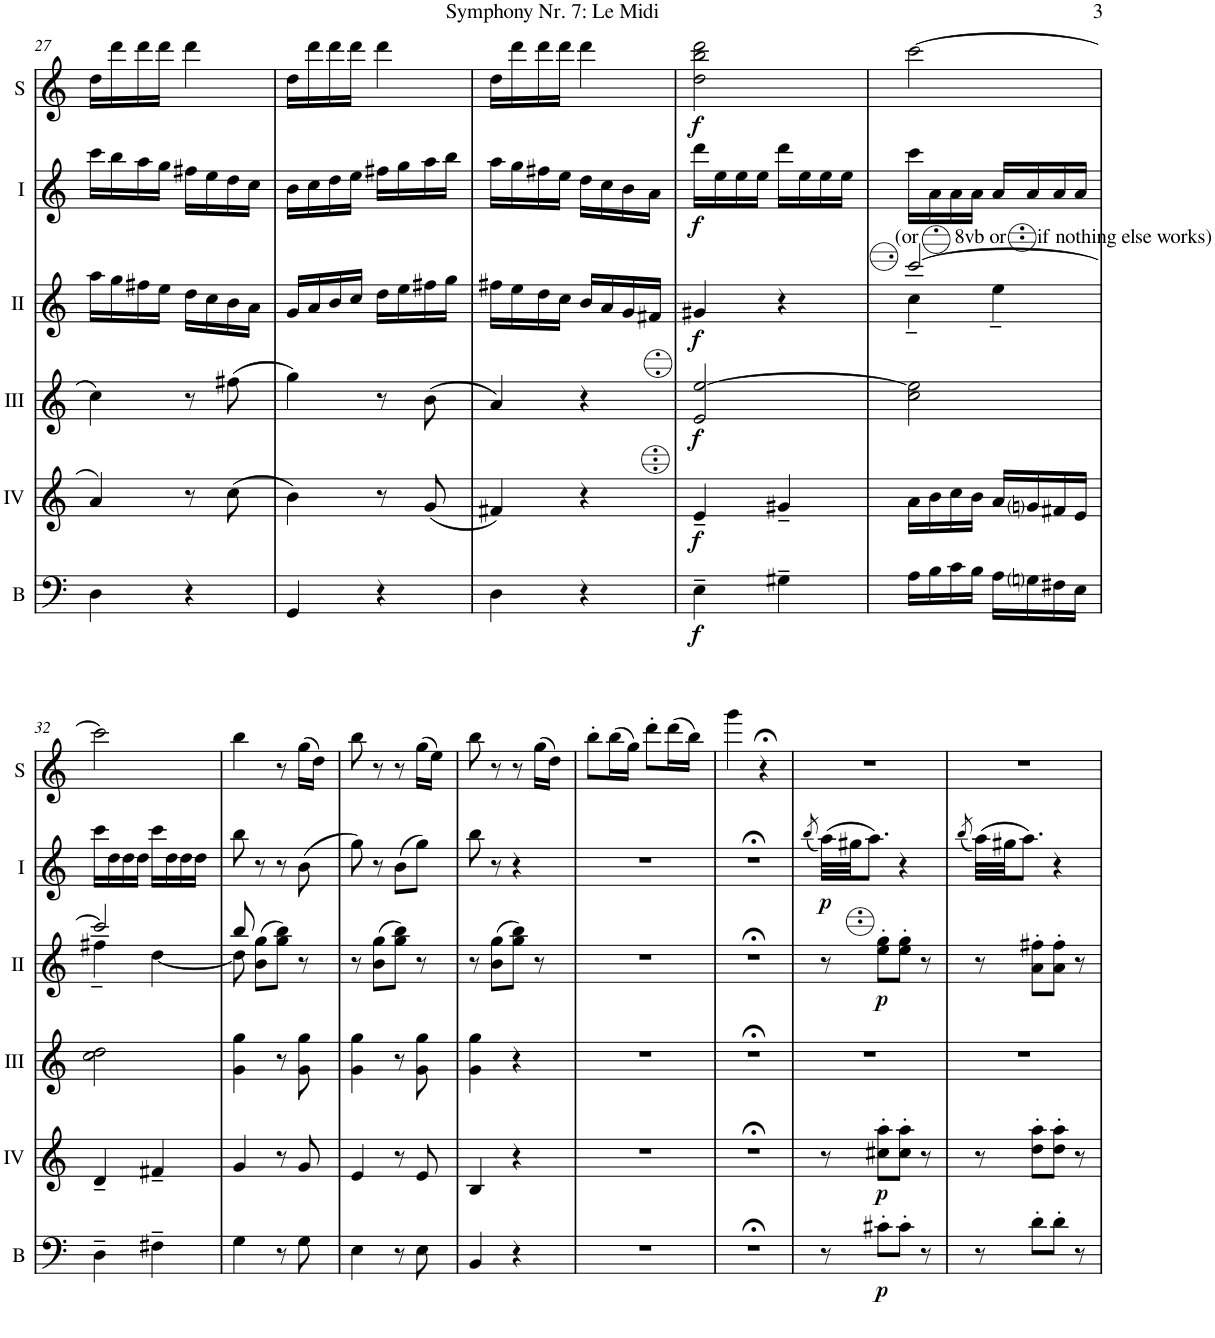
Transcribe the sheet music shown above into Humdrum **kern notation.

**kern	**dynam	**kern	**dynam	**kern	**dynam	**kern	**dynam	**kern	**dynam	**kern	**dynam
*part6	*part6	*part5	*part5	*part4	*part4	*part3	*part3	*part2	*part2	*part1	*part1
*staff6	*staff6	*staff5	*staff5	*staff4	*staff4	*staff3	*staff3	*staff2	*staff2	*staff1	*staff1
*I"Bass	*	*I"Acc. 4	*	*I"Acc. 3	*	*I"Acc. 2	*	*I"Acc. 1	*	*I"Solo	*
*I'B	*	*	*	*	*	*	*	*	*	*I'S	*
!!LO:PB:g=z
*clefF4	*	*clefG2	*	*clefG2	*	*clefG2	*	*clefG2	*	*clefG2	*
*Trd7c12	*	*Trd7c12	*	*Trd7c12	*	*	*	*	*	*	*
*k[]	*	*k[]	*	*k[]	*	*k[]	*	*k[]	*	*k[]	*
*M2/4	*	*M2/4	*	*M2/4	*	*M2/4	*	*M2/4	*	*M2/4	*
=27	=27	=27	=27	=27	=27	=27	=27	=27	=27	=27	=27
4D\	.	4a/	.	4cc\	.	16aa\LL	.	16ccc\LL	.	16dd\LL	.
.	.	.	.	.	.	16gg\	.	16bb\	.	16ddd\	.
.	.	.	.	.	.	16ff#X\	.	16aa\	.	16ddd\	.
.	.	.	.	.	.	16ee\JJ	.	16gg\JJ	.	16ddd\JJ	.
4r	.	8r	.	8r	.	16dd\LL	.	16ff#X\LL	.	4ddd\	.
.	.	.	.	.	.	16cc\	.	16ee\	.	.	.
.	.	(8cc\	.	(8ff#X\	.	16b\	.	16dd\	.	.	.
.	.	.	.	.	.	16a\JJ	.	16cc\JJ	.	.	.
=28	=28	=28	=28	=28	=28	=28	=28	=28	=28	=28	=28
4GG/	.	4b\)	.	4gg\)	.	16g/LL	.	16b\LL	.	16dd\LL	.
.	.	.	.	.	.	16a/	.	16cc\	.	16ddd\	.
.	.	.	.	.	.	16b/	.	16dd\	.	16ddd\	.
.	.	.	.	.	.	16cc/JJ	.	16ee\JJ	.	16ddd\JJ	.
4r	.	8r	.	8r	.	16dd\LL	.	16ff#X\LL	.	4ddd\	.
.	.	.	.	.	.	16ee\	.	16gg\	.	.	.
.	.	(8g/	.	(8b\	.	16ff#X\	.	16aa\	.	.	.
.	.	.	.	.	.	16gg\JJ	.	16bb\JJ	.	.	.
=29	=29	=29	=29	=29	=29	=29	=29	=29	=29	=29	=29
4D\	.	4f#X/)	.	4a/)	.	16ff#X\LL	.	16aa\LL	.	16dd\LL	.
.	.	.	.	.	.	16ee\	.	16gg\	.	16ddd\	.
.	.	.	.	.	.	16dd\	.	16ff#X\	.	16ddd\	.
.	.	.	.	.	.	16cc\JJ	.	16ee\JJ	.	16ddd\JJ	.
4r	.	4r	.	4r	.	16b/LL	.	16dd\LL	.	4ddd\	.
.	.	.	.	.	.	16a/	.	16cc\	.	.	.
.	.	.	.	.	.	16g/	.	16b\	.	.	.
.	.	.	.	.	.	16f#X/JJ	.	16a\JJ	.	.	.
=30	=30	=30	=30	=30	=30	=30	=30	=30	=30	=30	=30
!	!LO:DY:b	!	!LO:DY:b	!	!LO:DY:b	!	!LO:DY:b	!	!LO:DY:b	!	!LO:DY:b
4E~\	f	4e~/	f	2e/ [2ee/	f	4g#X/	f	16ddd\LL	f	2dd\ 2bb\ 2ddd\	f
.	.	.	.	.	.	.	.	16ee\	.	.	.
.	.	.	.	.	.	.	.	16ee\	.	.	.
.	.	.	.	.	.	.	.	16ee\JJ	.	.	.
4G#X~\	.	4g#X~/	.	.	.	4r	.	16ddd\LL	.	.	.
.	.	.	.	.	.	.	.	16ee\	.	.	.
.	.	.	.	.	.	.	.	16ee\	.	.	.
.	.	.	.	.	.	.	.	16ee\JJ	.	.	.
=31	=31	=31	=31	=31	=31	=31	=31	=31	=31	=31	=31
*	*	*	*	*	*	*^	*	*	*	*	*
!	!	!	!	!	!	!LO:TX:a:t=(or       8vb or      if nothing else works)	!	!	!	!	!	!
16A\LL	.	16a\LL	.	2cc\ 2ee\]	.	[2ccc/	4cc~\	.	16ccc\LL	.	[2ccc\	.
16B\	.	16b\	.	.	.	.	.	.	16a\	.	.	.
16c\	.	16cc\	.	.	.	.	.	.	16a\	.	.	.
16B\JJ	.	16b\JJ	.	.	.	.	.	.	16a\JJ	.	.	.
16A\LL	.	16a/LL	.	.	.	.	4ee~\	.	16a/LL	.	.	.
16Gni\	.	16gni/	.	.	.	.	.	.	16a/	.	.	.
16F#X\	.	16f#X/	.	.	.	.	.	.	16a/	.	.	.
16E\JJ	.	16e/JJ	.	.	.	.	.	.	16a/JJ	.	.	.
!!LO:LB:g=z
=32	=32	=32	=32	=32	=32	=32	=32	=32	=32	=32	=32	=32
4D~\	.	4d~/	.	2cc\ 2dd\	.	2ccc/]	4ff#X~\	.	16ccc\LL	.	2ccc\]	.
.	.	.	.	.	.	.	.	.	16dd\	.	.	.
.	.	.	.	.	.	.	.	.	16dd\	.	.	.
.	.	.	.	.	.	.	.	.	16dd\JJ	.	.	.
4F#X~\	.	4f#X~/	.	.	.	.	[4dd\	.	16ccc\LL	.	.	.
.	.	.	.	.	.	.	.	.	16dd\	.	.	.
.	.	.	.	.	.	.	.	.	16dd\	.	.	.
.	.	.	.	.	.	.	.	.	16dd\JJ	.	.	.
=33	=33	=33	=33	=33	=33	=33	=33	=33	=33	=33	=33	=33
4G\	.	4g/	.	4g\ 4gg\	.	8bb/	8dd\]	.	8bb\	.	4bb\	.
.	.	.	.	.	.	(8b\ 8gg\L	4.ryy	.	8r	.	.	.
8r	.	8r	.	8r	.	8gg\ 8bb\J)	.	.	8r	.	8r	.
8G\	.	8g/	.	8g\ 8gg\	.	8r	.	.	(8b\	.	(16gg\LL	.
.	.	.	.	.	.	.	.	.	.	.	16dd\JJ)	.
*	*	*	*	*	*	*v	*v	*	*	*	*	*
=34	=34	=34	=34	=34	=34	=34	=34	=34	=34	=34	=34
4E\	.	4e/	.	4g\ 4gg\	.	8r	.	8gg\)	.	8bb\	.
.	.	.	.	.	.	(8b\ 8gg\L	.	8r	.	8r	.
8r	.	8r	.	8r	.	8gg\ 8bb\J)	.	(8b\L	.	8r	.
8E\	.	8e/	.	8g\ 8gg\	.	8r	.	8gg\J)	.	(16gg\LL	.
.	.	.	.	.	.	.	.	.	.	16ee\JJ)	.
=35	=35	=35	=35	=35	=35	=35	=35	=35	=35	=35	=35
4BB/	.	4B/	.	4g\ 4gg\	.	8r	.	8bb\	.	8bb\	.
.	.	.	.	.	.	(8b\ 8gg\L	.	8r	.	8r	.
4r	.	4r	.	4r	.	8gg\ 8bb\J)	.	4r	.	8r	.
.	.	.	.	.	.	8r	.	.	.	(16gg\LL	.
.	.	.	.	.	.	.	.	.	.	16dd\JJ)	.
=36	=36	=36	=36	=36	=36	=36	=36	=36	=36	=36	=36
2r	.	2r	.	2r	.	2r	.	2r	.	8bb'\L	.
.	.	.	.	.	.	.	.	.	.	(16bb\L	.
.	.	.	.	.	.	.	.	.	.	16gg\JJ)	.
.	.	.	.	.	.	.	.	.	.	8ddd'\L	.
.	.	.	.	.	.	.	.	.	.	(16ddd\L	.
.	.	.	.	.	.	.	.	.	.	16bb\JJ)	.
=37	=37	=37	=37	=37	=37	=37	=37	=37	=37	=37	=37
2r;<	.	2r;<	.	2r;<	.	2r;<	.	2r;<	.	4ggg\	.
.	.	.	.	.	.	.	.	.	.	4r;<	.
=38	=38	=38	=38	=38	=38	=38	=38	=38	=38	=38	=38
.	.	.	.	.	.	.	.	(8qbb/	.	.	.
!	!	!	!	!	!	!	!	!	!LO:DY:b	!	!
8r	.	8r	.	2r	.	8r	.	(32aa\LLL)	p	2r	.
.	.	.	.	.	.	.	.	32gg#X\JJ	.	.	.
.	.	.	.	.	.	.	.	8.aa\J)	.	.	.
!	!LO:DY:b	!	!LO:DY:b	!	!	!	!LO:DY:b	!	!	!	!
8c#X'\L	p	8cc#X\' 8aa\'L	p	.	.	8ee\' 8gg\'L	p	.	.	.	.
8c#'\J	.	8cc#\' 8aa\'J	.	.	.	8ee\' 8gg\'J	.	4r	.	.	.
8r	.	8r	.	.	.	8r	.	.	.	.	.
=39	=39	=39	=39	=39	=39	=39	=39	=39	=39	=39	=39
.	.	.	.	.	.	.	.	(8qbb/	.	.	.
8r	.	8r	.	2r	.	8r	.	(32aa\LLL)	.	2r	.
.	.	.	.	.	.	.	.	32gg#X\JJ	.	.	.
.	.	.	.	.	.	.	.	8.aa\J)	.	.	.
8d'\L	.	8dd\' 8aa\'L	.	.	.	8a\' 8ff#X\'L	.	.	.	.	.
8d'\J	.	8dd\' 8aa\'J	.	.	.	8a\' 8ff#\'J	.	4r	.	.	.
8r	.	8r	.	.	.	8r	.	.	.	.	.
=	=	=	=	=	=	=	=	=	=	=	=
*-	*-	*-	*-	*-	*-	*-	*-	*-	*-	*-	*-
